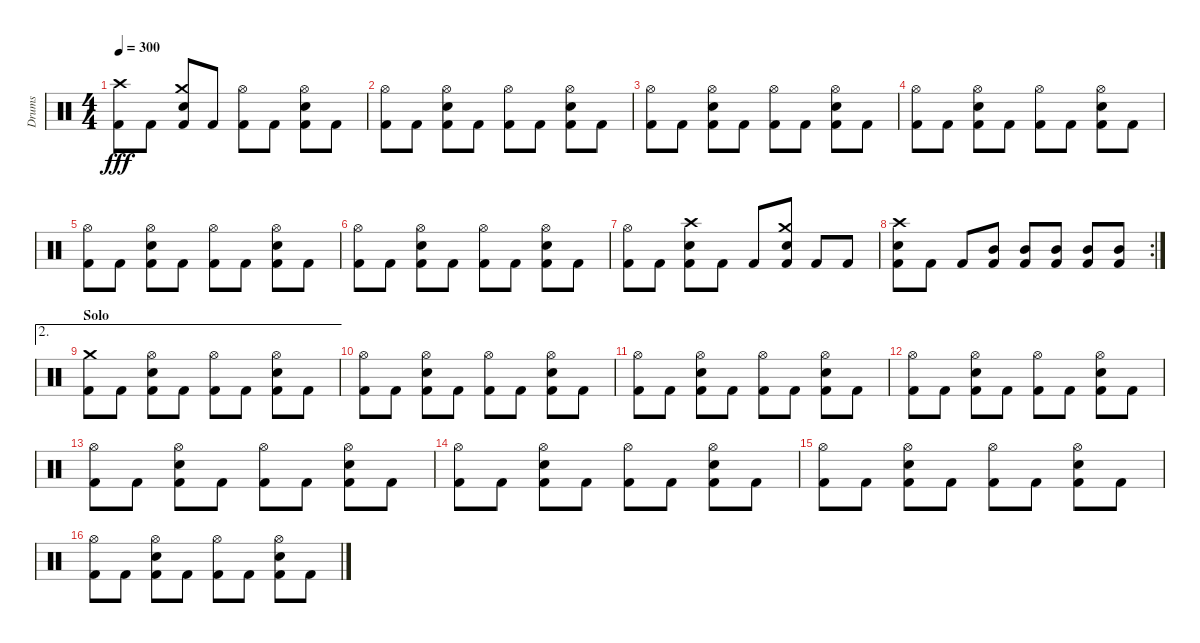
\track ("Drums" "Drums") {instrument percussion}
\staff {score}
\articulation defaults
\ts (4 4)
\tempo 300
\clef neutral
\ks c
("Crash high (hit)" "Kick (hit) 2").8{dy fff} "Kick (hit) 2".8 ("Crash medium (hit)" "Snare (hit) 2" "Kick (hit) 2").8 "Kick (hit) 2".8 ("Hi-Hat (open)" "Kick (hit) 2").8 "Kick (hit) 2".8 ("Hi-Hat (open)" "Snare (hit) 2" "Kick (hit) 2").8 "Kick (hit) 2".8 |
("Hi-Hat (open)" "Kick (hit) 2").8 "Kick (hit) 2".8 ("Hi-Hat (open)" "Snare (hit) 2" "Kick (hit) 2").8 "Kick (hit) 2".8 ("Hi-Hat (open)" "Kick (hit) 2").8 "Kick (hit) 2".8 ("Hi-Hat (open)" "Snare (hit) 2" "Kick (hit) 2").8 "Kick (hit) 2".8 |
("Hi-Hat (open)" "Kick (hit) 2").8 "Kick (hit) 2".8 ("Hi-Hat (open)" "Snare (hit) 2" "Kick (hit) 2").8 "Kick (hit) 2".8 ("Hi-Hat (open)" "Kick (hit) 2").8 "Kick (hit) 2".8 ("Hi-Hat (open)" "Snare (hit) 2" "Kick (hit) 2").8 "Kick (hit) 2".8 |
("Hi-Hat (open)" "Kick (hit) 2").8 "Kick (hit) 2".8 ("Hi-Hat (open)" "Snare (hit) 2" "Kick (hit) 2").8 "Kick (hit) 2".8 ("Hi-Hat (open)" "Kick (hit) 2").8 "Kick (hit) 2".8 ("Hi-Hat (open)" "Snare (hit) 2" "Kick (hit) 2").8 "Kick (hit) 2".8 |
("Hi-Hat (open)" "Kick (hit) 2").8 "Kick (hit) 2".8 ("Hi-Hat (open)" "Snare (hit) 2" "Kick (hit) 2").8 "Kick (hit) 2".8 ("Hi-Hat (open)" "Kick (hit) 2").8 "Kick (hit) 2".8 ("Hi-Hat (open)" "Snare (hit) 2" "Kick (hit) 2").8 "Kick (hit) 2".8 |
("Hi-Hat (open)" "Kick (hit) 2").8 "Kick (hit) 2".8 ("Hi-Hat (open)" "Snare (hit) 2" "Kick (hit) 2").8 "Kick (hit) 2".8 ("Hi-Hat (open)" "Kick (hit) 2").8 "Kick (hit) 2".8 ("Hi-Hat (open)" "Snare (hit) 2" "Kick (hit) 2").8 "Kick (hit) 2".8 |
("Hi-Hat (open)" "Kick (hit) 2").8 "Kick (hit) 2".8 ("Crash high (hit)" "Snare (hit) 2" "Kick (hit) 2").8 "Kick (hit) 2".8 "Kick (hit) 2".8 ("Crash medium (hit)" "Snare (hit) 2" "Kick (hit) 2").8 "Kick (hit) 2".8 "Kick (hit) 2".8 |
\rc 2
("Crash high (hit)" "Snare (hit) 2" "Kick (hit) 2").8 "Kick (hit) 2".8 "Kick (hit) 2".8 ("Mid Tom (hit)" "Kick (hit) 2").8 ("Mid Tom (hit)" "Kick (hit) 2").8 ("Mid Tom (hit)" "Kick (hit) 2").8 ("Mid Tom (hit)" "Kick (hit) 2").8 ("Mid Tom (hit)" "Kick (hit) 2").8 |
\ae 2
\section ("" "Solo")
("Crash medium (hit)" "Kick (hit) 2").8 "Kick (hit) 2".8 ("Hi-Hat (open)" "Snare (hit) 2" "Kick (hit) 2").8 "Kick (hit) 2".8 ("Hi-Hat (open)" "Kick (hit) 2").8 "Kick (hit) 2".8 ("Hi-Hat (open)" "Snare (hit) 2" "Kick (hit) 2").8 "Kick (hit) 2".8 |
("Hi-Hat (open)" "Kick (hit) 2").8 "Kick (hit) 2".8 ("Hi-Hat (open)" "Snare (hit) 2" "Kick (hit) 2").8 "Kick (hit) 2".8 ("Hi-Hat (open)" "Kick (hit) 2").8 "Kick (hit) 2".8 ("Hi-Hat (open)" "Snare (hit) 2" "Kick (hit) 2").8 "Kick (hit) 2".8 |
("Hi-Hat (open)" "Kick (hit) 2").8 "Kick (hit) 2".8 ("Hi-Hat (open)" "Snare (hit) 2" "Kick (hit) 2").8 "Kick (hit) 2".8 ("Hi-Hat (open)" "Kick (hit) 2").8 "Kick (hit) 2".8 ("Hi-Hat (open)" "Snare (hit) 2" "Kick (hit) 2").8 "Kick (hit) 2".8 |
("Hi-Hat (open)" "Kick (hit) 2").8 "Kick (hit) 2".8 ("Hi-Hat (open)" "Snare (hit) 2" "Kick (hit) 2").8 "Kick (hit) 2".8 ("Hi-Hat (open)" "Kick (hit) 2").8 "Kick (hit) 2".8 ("Hi-Hat (open)" "Snare (hit) 2" "Kick (hit) 2").8 "Kick (hit) 2".8 |
("Hi-Hat (open)" "Kick (hit) 2").8 "Kick (hit) 2".8 ("Hi-Hat (open)" "Snare (hit) 2" "Kick (hit) 2").8 "Kick (hit) 2".8 ("Hi-Hat (open)" "Kick (hit) 2").8 "Kick (hit) 2".8 ("Hi-Hat (open)" "Snare (hit) 2" "Kick (hit) 2").8 "Kick (hit) 2".8 |
("Hi-Hat (open)" "Kick (hit) 2").8 "Kick (hit) 2".8 ("Hi-Hat (open)" "Snare (hit) 2" "Kick (hit) 2").8 "Kick (hit) 2".8 ("Hi-Hat (open)" "Kick (hit) 2").8 "Kick (hit) 2".8 ("Hi-Hat (open)" "Snare (hit) 2" "Kick (hit) 2").8 "Kick (hit) 2".8 |
("Hi-Hat (open)" "Kick (hit) 2").8 "Kick (hit) 2".8 ("Hi-Hat (open)" "Snare (hit) 2" "Kick (hit) 2").8 "Kick (hit) 2".8 ("Hi-Hat (open)" "Kick (hit) 2").8 "Kick (hit) 2".8 ("Hi-Hat (open)" "Snare (hit) 2" "Kick (hit) 2").8 "Kick (hit) 2".8 |
("Hi-Hat (open)" "Kick (hit) 2").8 "Kick (hit) 2".8 ("Hi-Hat (open)" "Snare (hit) 2" "Kick (hit) 2").8 "Kick (hit) 2".8 ("Hi-Hat (open)" "Kick (hit) 2").8 "Kick (hit) 2".8 ("Hi-Hat (open)" "Snare (hit) 2" "Kick (hit) 2").8 "Kick (hit) 2".8
